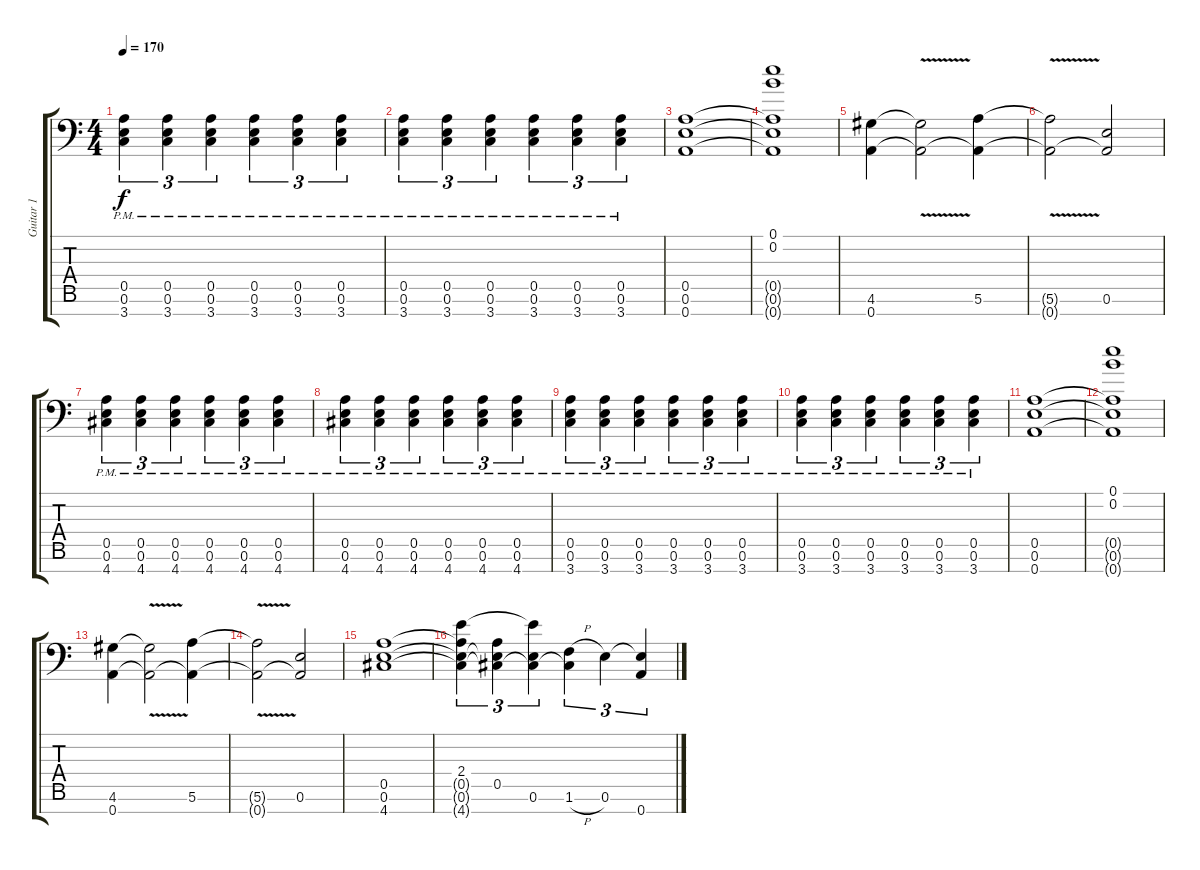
\track ("Guitar 1" "Guitar 1") {instrument overdrivenguitar}
\staff {score tabs}
\tuning (E4 B3 G3 D3 A2 E2 A1) {hide}
\ts (4 4)
\tempo 170
\clef f4
\ks c
(0.5{pm} 0.6{pm} 3.7{pm}).4{tu (3 2) dy f} (0.5{pm} 0.6{pm} 3.7{pm}).4{tu (3 2)} (0.5{pm} 0.6{pm} 3.7{pm}).4{tu (3 2)} (0.5{pm} 0.6{pm} 3.7{pm}).4{tu (3 2)} (0.5{pm} 0.6{pm} 3.7{pm}).4{tu (3 2)} (0.5{pm} 0.6{pm} 3.7{pm}).4{tu (3 2)} |
(0.5{pm} 0.6{pm} 3.7{pm}).4{tu (3 2)} (0.5{pm} 0.6{pm} 3.7{pm}).4{tu (3 2)} (0.5{pm} 0.6{pm} 3.7{pm}).4{tu (3 2)} (0.5{pm} 0.6{pm} 3.7{pm}).4{tu (3 2)} (0.5{pm} 0.6{pm} 3.7{pm}).4{tu (3 2)} (0.5{pm} 0.6{pm} 3.7{pm}).4{tu (3 2)} |
(0.5 0.6 0.7).1 |
(0.1 0.2 0.5{t} 0.6{t} 0.7{t}).1 |
(4.6 0.7).4 (4.6{v t} 0.7{t}).2 (5.6 0.7{t}).4 |
(5.6{v t} 0.7{t}).2 (0.6 0.7{t}).2 |
(0.5{pm} 0.6{pm} 4.7{pm}).4{tu (3 2)} (0.5{pm} 0.6{pm} 4.7{pm}).4{tu (3 2)} (0.5{pm} 0.6{pm} 4.7{pm}).4{tu (3 2)} (0.5{pm} 0.6{pm} 4.7{pm}).4{tu (3 2)} (0.5{pm} 0.6{pm} 4.7{pm}).4{tu (3 2)} (0.5{pm} 0.6{pm} 4.7{pm}).4{tu (3 2)} |
(0.5{pm} 0.6{pm} 4.7{pm}).4{tu (3 2)} (0.5{pm} 0.6{pm} 4.7{pm}).4{tu (3 2)} (0.5{pm} 0.6{pm} 4.7{pm}).4{tu (3 2)} (0.5{pm} 0.6{pm} 4.7{pm}).4{tu (3 2)} (0.5{pm} 0.6{pm} 4.7{pm}).4{tu (3 2)} (0.5{pm} 0.6{pm} 4.7{pm}).4{tu (3 2)} |
(0.5{pm} 0.6{pm} 3.7{pm}).4{tu (3 2)} (0.5{pm} 0.6{pm} 3.7{pm}).4{tu (3 2)} (0.5{pm} 0.6{pm} 3.7{pm}).4{tu (3 2)} (0.5{pm} 0.6{pm} 3.7{pm}).4{tu (3 2)} (0.5{pm} 0.6{pm} 3.7{pm}).4{tu (3 2)} (0.5{pm} 0.6{pm} 3.7{pm}).4{tu (3 2)} |
(0.5{pm} 0.6{pm} 3.7{pm}).4{tu (3 2)} (0.5{pm} 0.6{pm} 3.7{pm}).4{tu (3 2)} (0.5{pm} 0.6{pm} 3.7{pm}).4{tu (3 2)} (0.5{pm} 0.6{pm} 3.7{pm}).4{tu (3 2)} (0.5{pm} 0.6{pm} 3.7{pm}).4{tu (3 2)} (0.5{pm} 0.6{pm} 3.7{pm}).4{tu (3 2)} |
(0.5 0.6 0.7).1 |
(0.1 0.2 0.5{t} 0.6{t} 0.7{t}).1 |
(4.6 0.7).4 (4.6{v t} 0.7{t}).2 (5.6 0.7{t}).4 |
(5.6{v t} 0.7{t}).2 (0.6 0.7{t}).2 |
(0.5 0.6 4.7).1 |
(2.4 0.5{t} 0.6{t} 4.7{t}).4{tu (3 2)} (0.5 0.6{t} 4.7{t}).4{tu (3 2)} (2.4{t} 0.6 4.7{t}).4{tu (3 2)} (1.6{h} 4.7{t}).4{tu (3 2)} 0.6.4{tu (3 2)} (0.6{t} 0.7).4{tu (3 2)}
